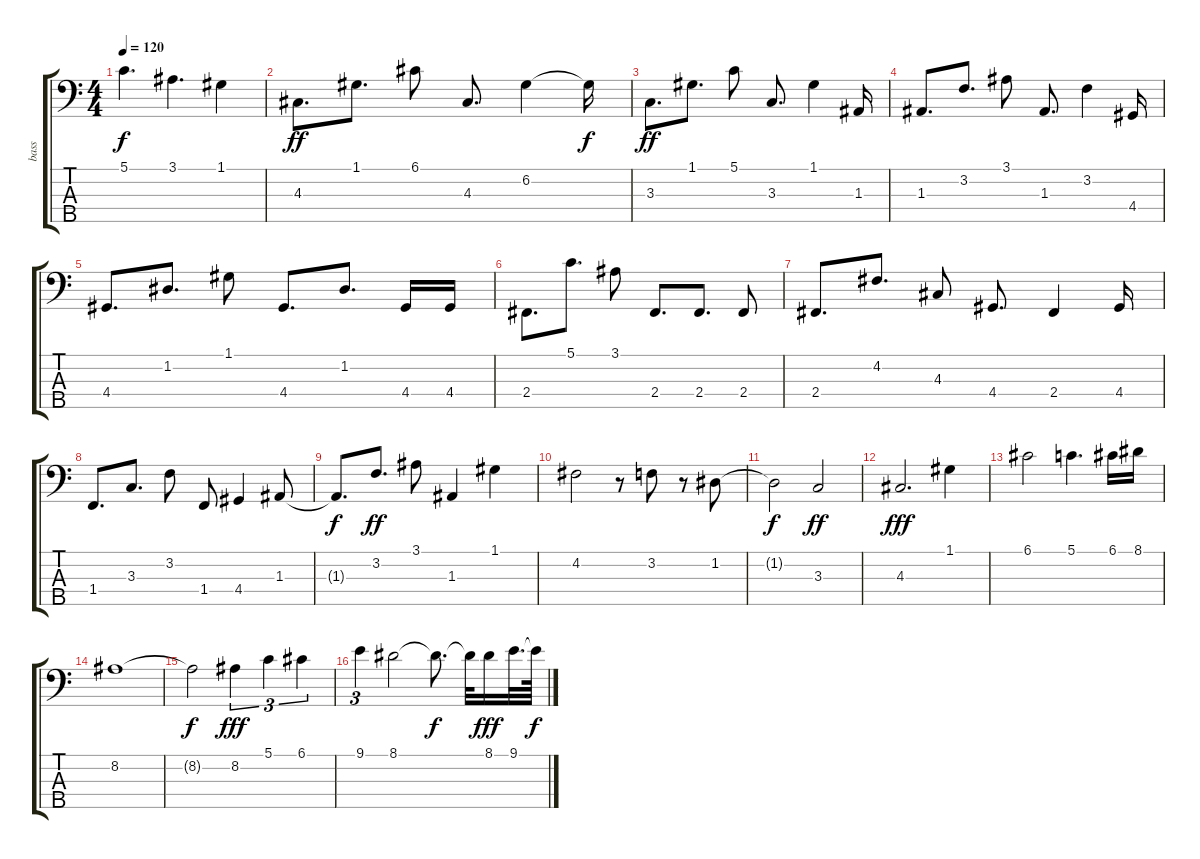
\track ("bass" "bass") {instrument fretlessbass}
\staff {score tabs}
\tuning (G2 D2 A1 E1 B0) {hide}
\ts (4 4)
\tempo 120
\clef f4
\ks c
5.1.4{d dy f} 3.1.4{d} 1.1.4 |
4.3.8{d dy ff} 1.1.8{d} 6.1.8 4.3.8{d} 6.2.4 6.2{t}.16{dy f} |
3.3.8{d dy ff} 1.1.8{d} 5.1.8 3.3.8{d} 1.1.4 1.3.16 |
1.3.8{d} 3.2.8{d} 3.1.8 1.3.8{d} 3.2.4 4.4.16 |
4.4.8{d} 1.2.8{d} 1.1.8 4.4.8{d} 1.2.8{d} 4.4.16 4.4.16 |
2.4.8{d} 5.1.8{d} 3.1.8 2.4.8{d} 2.4.8{d} 2.4.8 |
2.4.8{d} 4.2.8{d} 4.3.8 4.4.8{d} 2.4.4 4.4.16 |
1.4.8{d} 3.3.8{d} 3.2.8 1.4.8 4.4.4 1.3.8 |
1.3{t}.8{d dy f} 3.2.8{d dy ff} 3.1.8 1.3.4 1.1.4 |
4.2.2 r.8 3.2.8 r.8 1.2.8 |
1.2{t}.2{dy f} 3.3.2{dy ff} |
4.3.2{d dy fff} 1.1.4 |
6.1.2 5.1.4{d} 6.1.16 8.1.16 |
8.2.1 |
8.2{t}.2{dy f} 8.2.4{tu (3 2) dy fff} 5.1.4{tu (3 2)} 6.1.4{tu (3 2)} |
9.1.4{tu (3 2)} 8.1.2 8.1{t}.8{d dy f} 8.1{t}.32 8.1.16{dy fff} 9.1.32{d} 9.1{t}.64{dy f}
